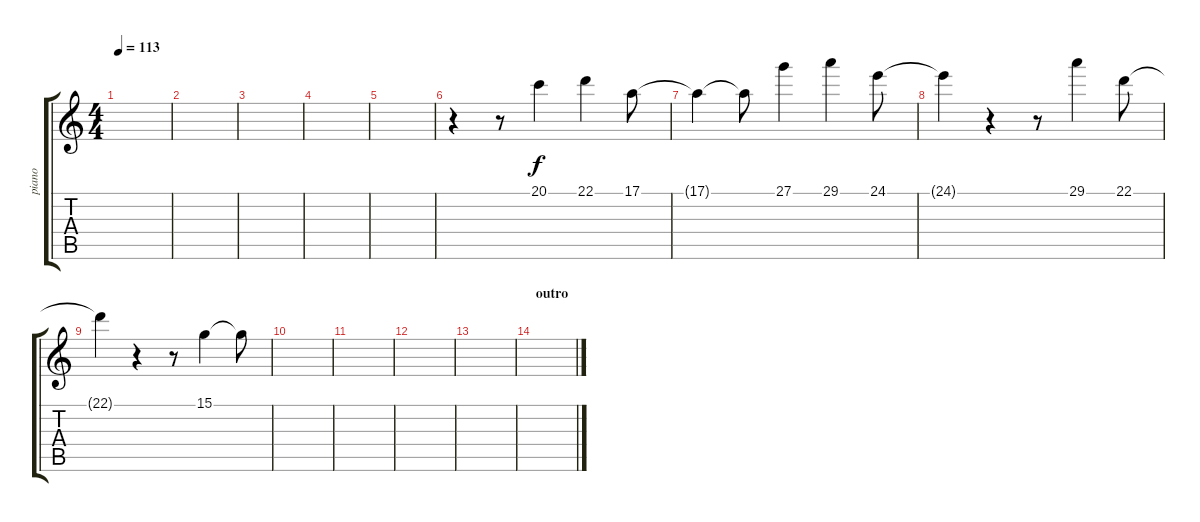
\track ("piano" "piano") {instrument brightacousticpiano}
\staff {score tabs}
\tuning (E4 B3 G3 D3 A2 E2) {hide}
\ts (4 4)
\tempo 113
\clef g2
\ks c
|
|
|
|
|
r.4 r.8 20.1.4 22.1.4 17.1.8 |
17.1{t}.4 17.1{t}.8 27.1.4 29.1.4 24.1.8 |
24.1{t}.4 r.4 r.8 29.1.4 22.1.8 |
22.1{t}.4 r.4 r.8 15.1.4 15.1{t}.8 |
|
|
|
|
\section ("" "outro")
